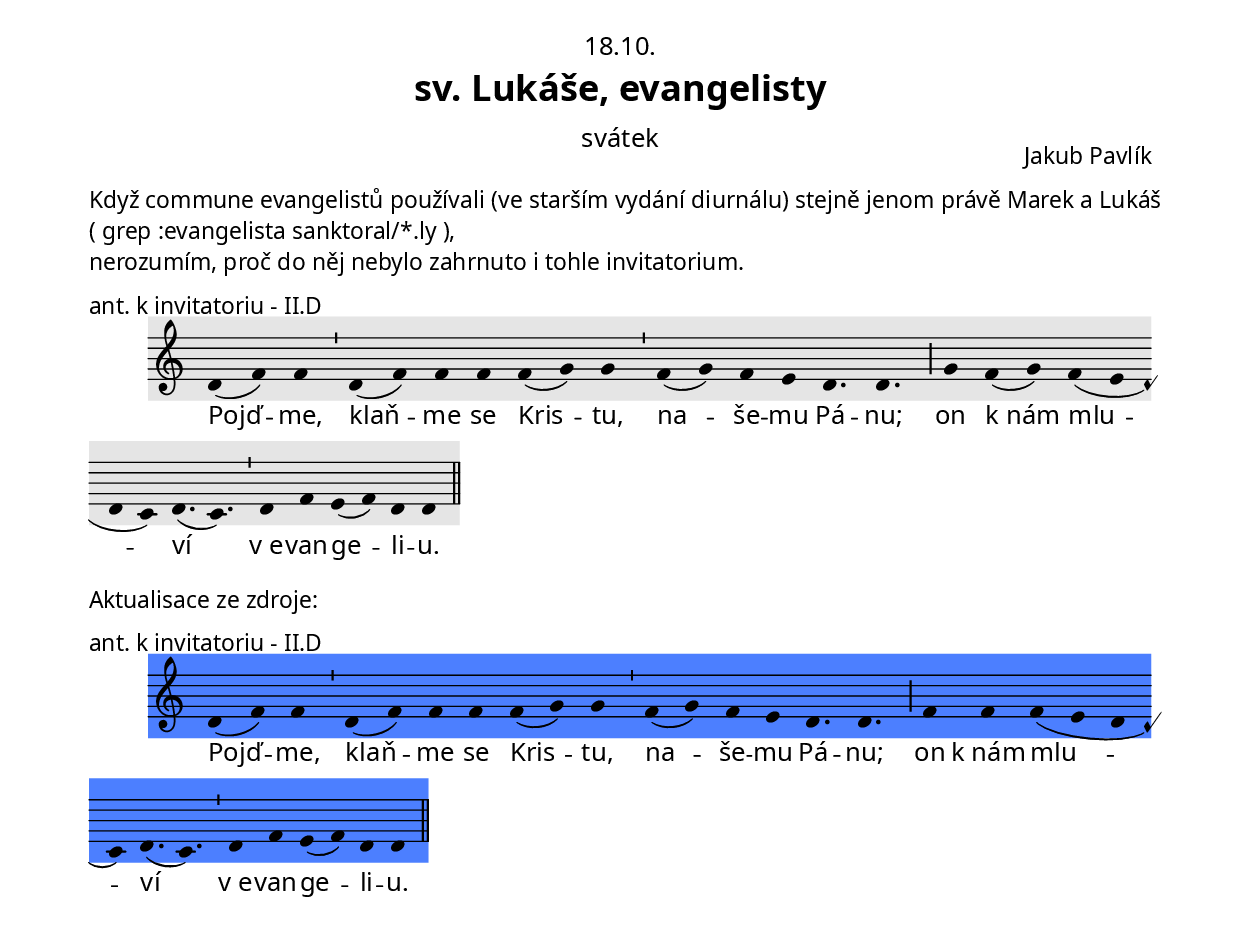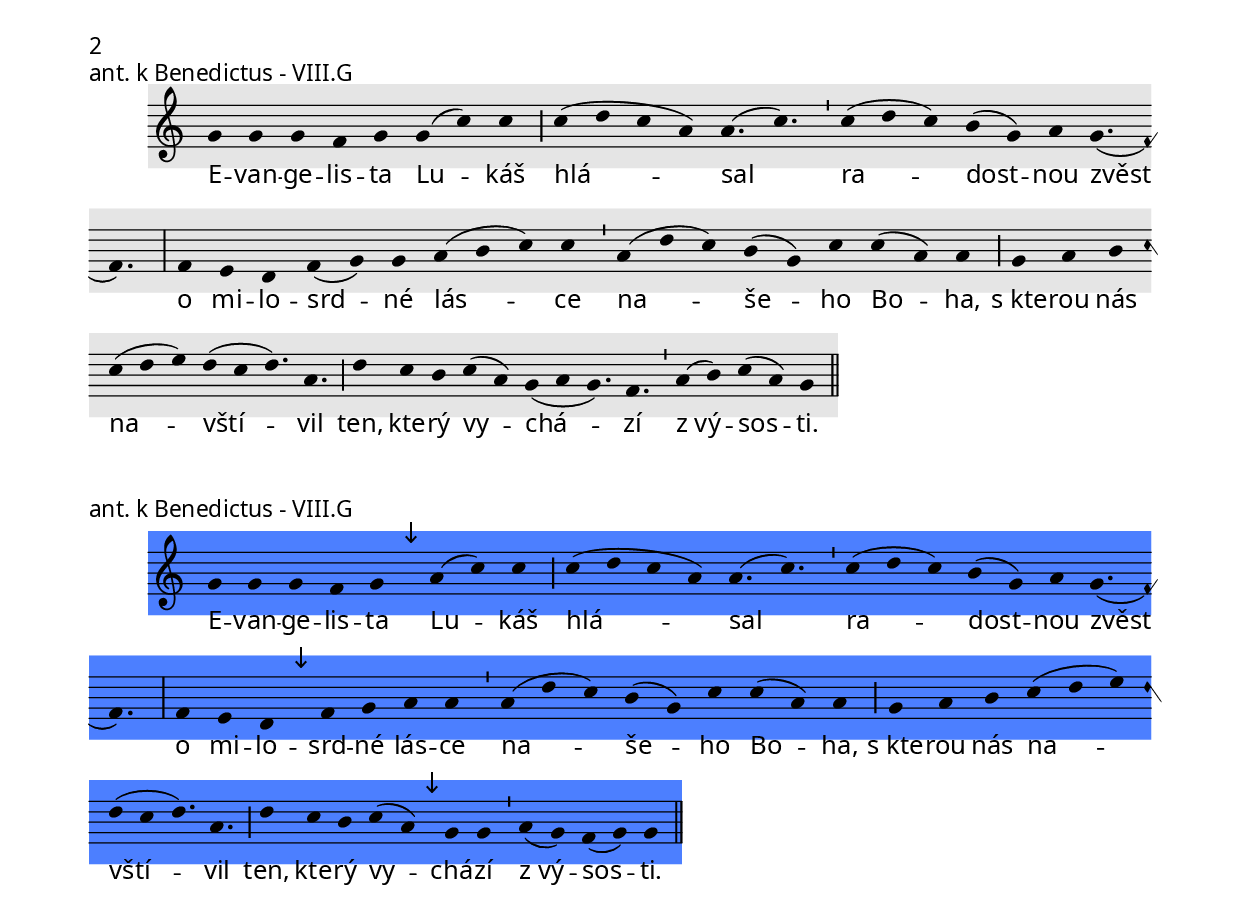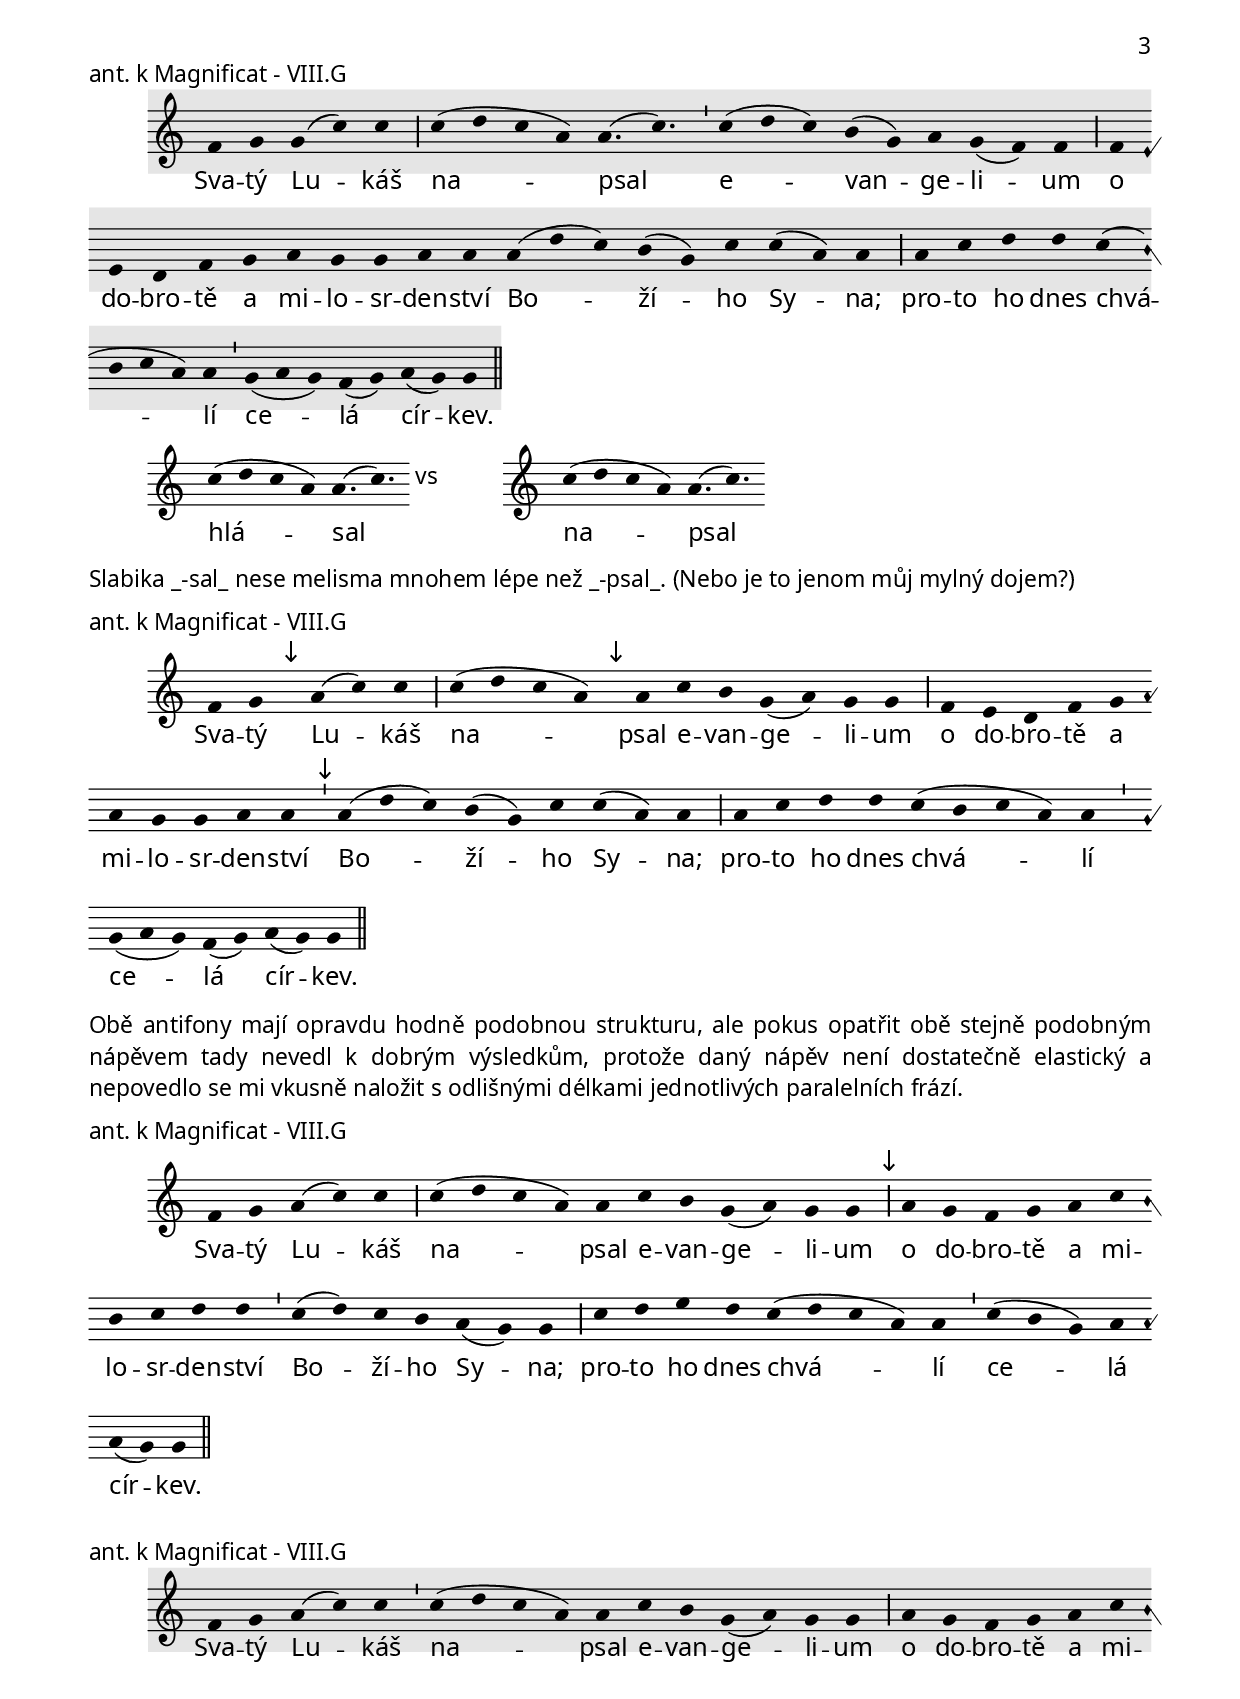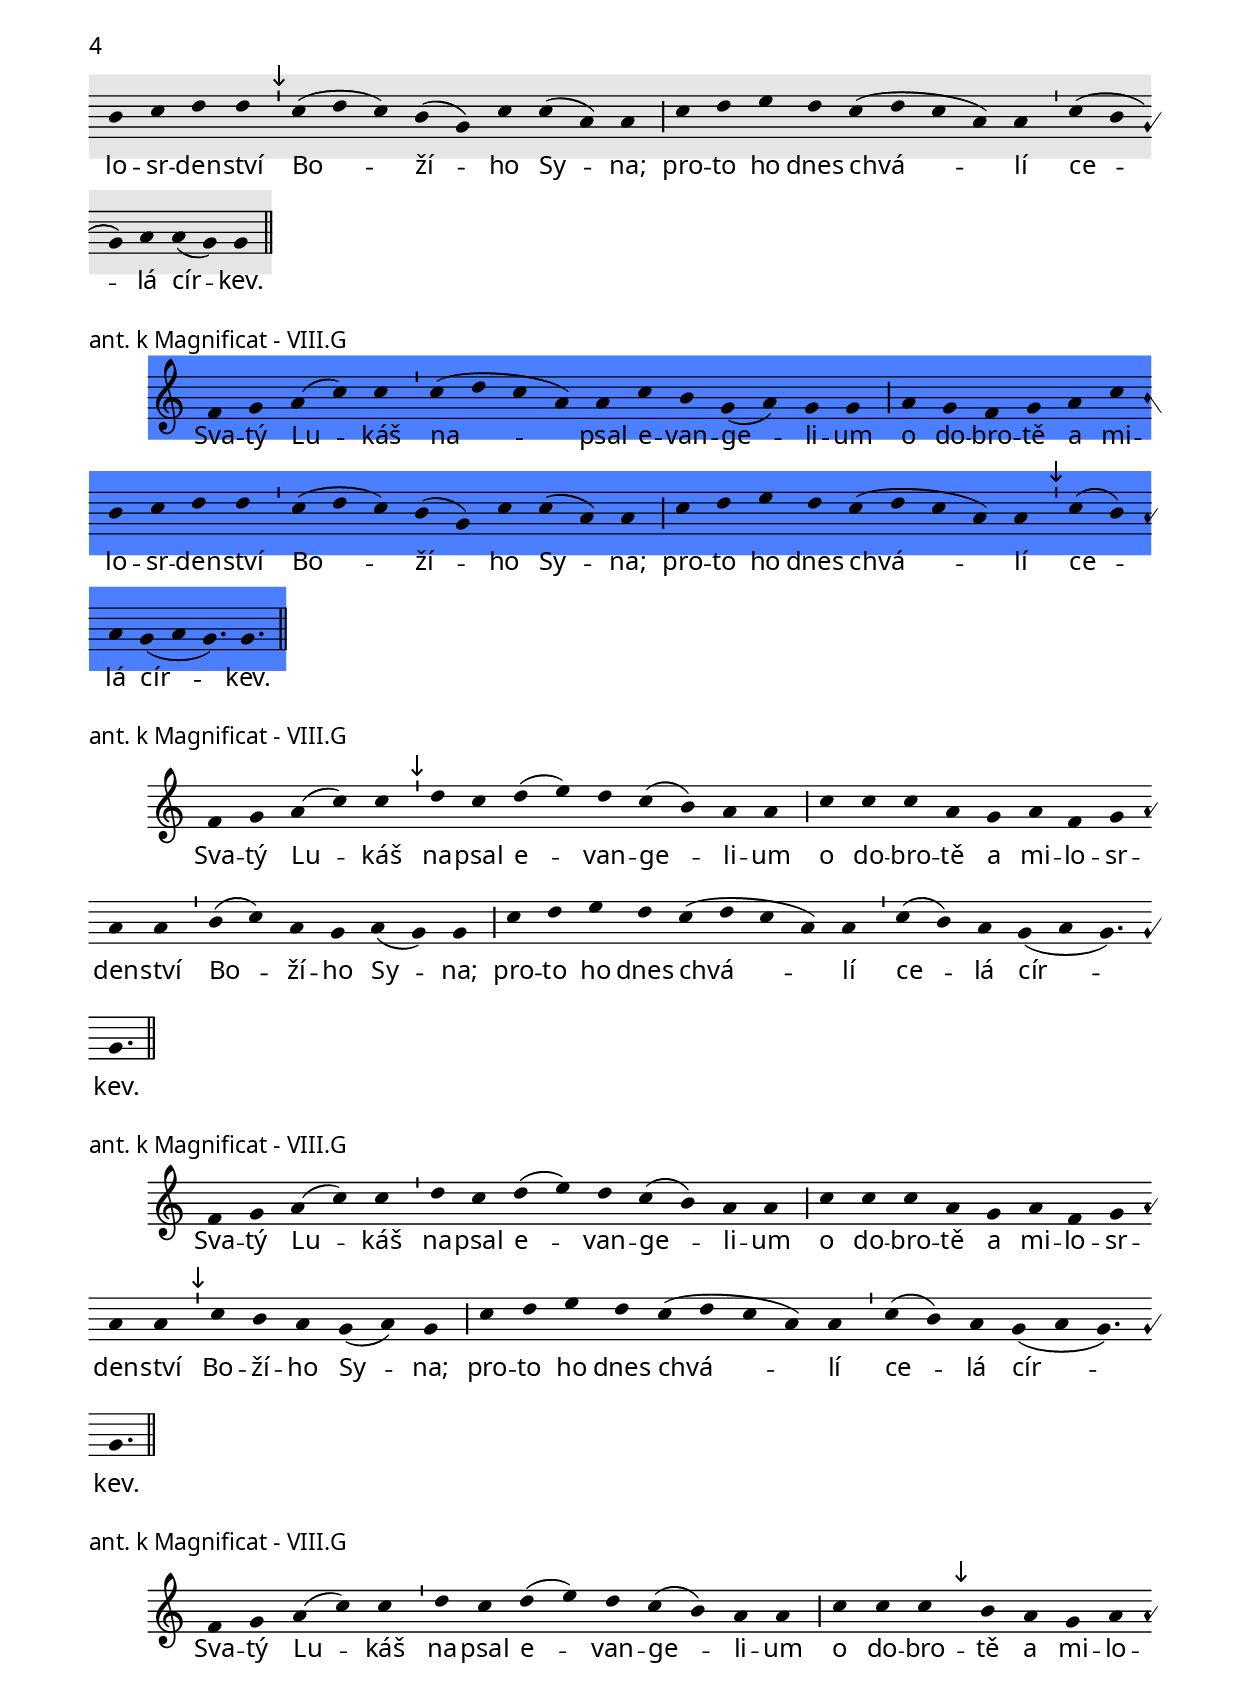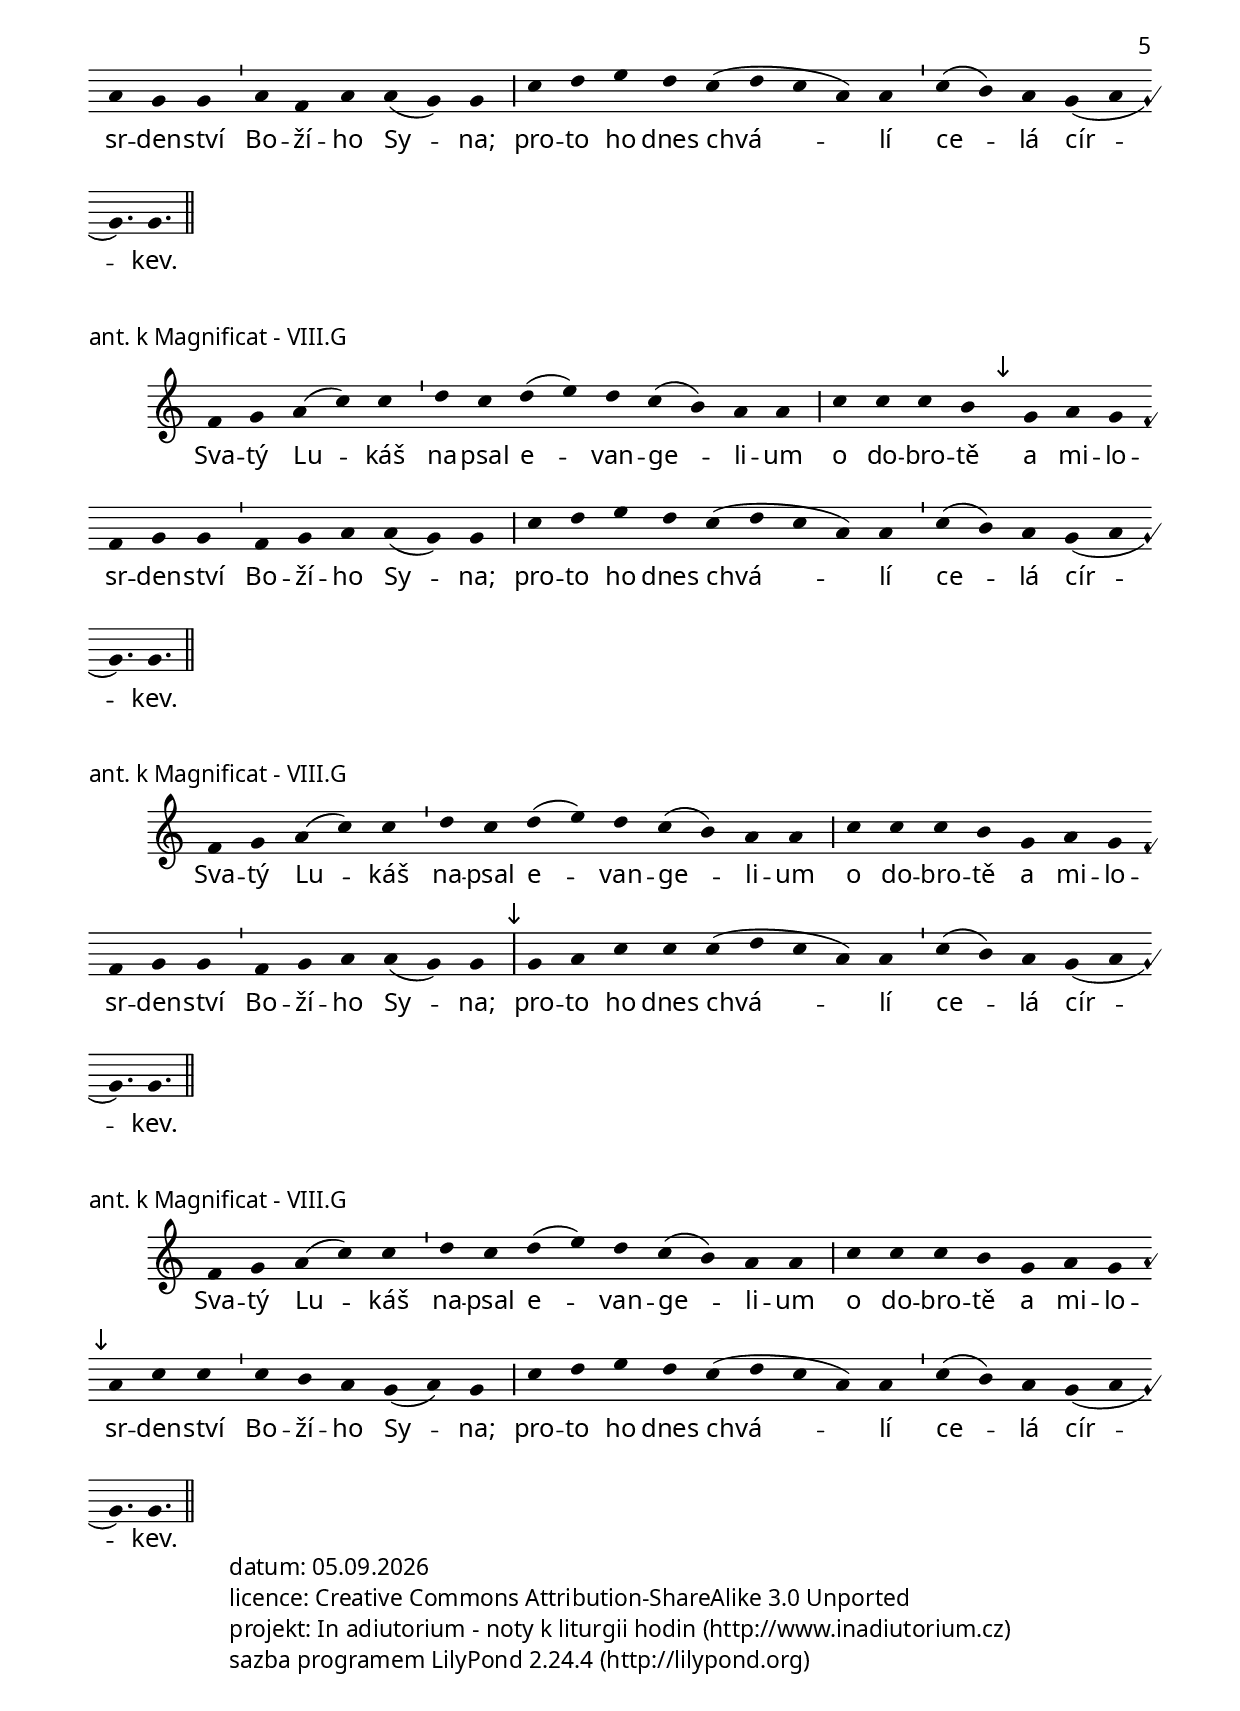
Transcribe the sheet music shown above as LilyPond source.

\version "2.15.37"

\include "../spolecne.ly"

\header {
  title = \markup\titleSvatek
            "sv. Lukáše, evangelisty"
            "svátek"
            18.10.
  composer = "Jakub Pavlík"
}

\markup\column{
  \line{Když commune evangelistů používali (ve starším vydání diurnálu) stejně jenom právě Marek a Lukáš}
  \line{( \sans{grep :evangelista sanktoral/*.ly} ),}
  \line{nerozumím, proč do něj nebylo zahrnuto i tohle invitatorium.}
}

\score {
  \relative c' {
    \zvyraznovacSedy
    \choralniRezim
    d4( f) f \barMin
    d( f) f f f( g) g \barMin f( g) f e d4. d \barMaior
    g4 f( g) f( e d c) d4.( c) \barMin d4 f e( f) d d \barFinalis
  }
  \addlyrics {
    Pojď -- me, klaň -- me se Kris -- tu, na -- še -- mu Pá -- nu;
    on k_nám mlu -- ví v_e -- van -- ge -- li -- u.
  }
  \header {
    quid = "ant. k invitatoriu"
    modus = "II"
    differentia = "D"
    psalmus = ""
    id = "invit"
    fons = "evangelista Marek, 25.4."
    fial = "sanktoral/0425marek.ly#invit?-aleluja"
    piece = \markup {\sestavTitulekBezZalmu}
  }
}

\markup\aktualisace

\score {
  \relative c' {
    \zvyraznovacModry
    \choralniRezim
    d4( f) f \barMin
    d( f) f f f( g) g \barMin f( g) f e d4. d \barMaior
    f4 f f( e d c) d4.( c) \barMin d4 f e( f) d d \barFinalis
  }
  \addlyrics {
    Pojď -- me, klaň -- me se Kris -- tu, na -- še -- mu Pá -- nu;
    on k_nám mlu -- ví v_e -- van -- ge -- li -- u.
  }
  \header {
    quid = "ant. k invitatoriu"
    modus = "II"
    differentia = "D"
    psalmus = ""
    id = "invit"
    fons = "evangelista Marek, 25.4."
    fial = "sanktoral/0425marek.ly#invit?-aleluja"
    piece = \markup {\sestavTitulekBezZalmu}
  }
}

\pageBreak

\score {
  \relative c'' {
    \zvyraznovacSedy
    \choralniRezim
    g4 g g f g g( c) c \barMaior
    c( d c a) a4.( c) \barMin c4( d c) b( g) a g4.( f) \barMax
    f4 e d f( g) g a( b c) c \barMin a( d c) b( g) c c( a) a \barMaior
    g a b c( d e) d( c d4.) a \barMaior
    d4 c b c( a) g( a g4.) f \barMin  a4( b) c( a) g \barFinalis
  }
  \addlyrics {
    E -- van -- ge -- lis -- ta Lu -- káš
    hlá -- sal ra -- dost -- nou zvěst
    o mi -- lo -- srd -- né lás -- ce na -- še -- ho Bo -- ha,
    s_kte -- rou nás na -- vští -- vil
    ten, kte -- rý vy -- chá -- zí z_vý -- sos -- ti.
  }
  \header {
    quid = "ant. k Benedictus"
    modus = "VIII" % std. rozsah modu VIII opousti az v zaveru
    differentia = "G"
    psalmus = ""
    id = "aben"
    piece = \markup {\sestavTitulekBezZalmu}
  }
}

\score {
  \relative c'' {
    \zvyraznovacModry
    \choralniRezim
    g4 g g f g \mark\sipka a( c) c \barMaior
    c( d c a) a4.( c) \barMin c4( d c) b( g) a g4.( f) \barMax
    f4 e d \mark\sipka f g a a \barMin a( d c) b( g) c c( a) a \barMaior
    g a b c( d e) d( c d4.) a \barMaior
    d4 c b c( a) \mark\sipka g g \barMin  a4( g) f( g) g \barFinalis
  }
  \addlyrics {
    E -- van -- ge -- lis -- ta Lu -- káš
    hlá -- sal ra -- dost -- nou zvěst
    o mi -- lo -- srd -- né lás -- ce na -- še -- ho Bo -- ha,
    s_kte -- rou nás na -- vští -- vil
    ten, kte -- rý vy -- chá -- zí z_vý -- sos -- ti.
  }
  \header {
    quid = "ant. k Benedictus"
    modus = "VIII" % std. rozsah modu VIII opousti az v zaveru
    differentia = "G"
    psalmus = ""
    id = "aben"
    piece = \markup {\sestavTitulekBezZalmu}
  }
}

\pageBreak

\score {
  \relative c' {
    \zvyraznovacSedy
    \choralniRezim
    f4 g g( c) c \barMaior c( d c a) a4.( c) \barMin c4( d c) b( g) a g( f) f \barMaior
    f e d f g a g g a a a( d c) b( g) c c( a) a \barMaior
    a c d d c( b c a) a \barMin g( a g) f( g) a( g) g \barFinalis
  }
  \addlyrics {
    Sva -- tý Lu -- káš na -- psal e -- van -- ge -- li -- um
    o do -- bro -- tě a mi -- lo -- sr -- den -- ství Bo -- ží -- ho Sy -- na;
    pro -- to ho dnes chvá -- lí ce -- lá cír -- kev.
  }
  \header {
    quid = "ant. k Magnificat"
    modus = "VIII"
    differentia = "G"
    psalmus = ""
    id = "amag"
    piece = \markup {\sestavTitulekBezZalmu}
  }
}

\markup\justify{
  \score{
    \relative c'' { \choralniRezim c4( d c a) a4.( c) }
    \addlyrics { hlá -- sal }
  }
  vs
  \score{
    \relative c'' { \choralniRezim c4( d c a) a4.( c) }
    \addlyrics { na -- psal }
  }
}
\markup\justify{
  Slabika _-sal_ nese melisma mnohem lépe než _-psal_.
  (Nebo je to jenom můj mylný dojem?)
}

\score {
  \relative c' {
    \choralniRezim
    f4 g \mark\sipka a( c) c \barMaior c( d c a) 	\mark\sipka a c b g( a) g g \barMaior
    f e d f g a g g a a \mark\sipka \barMin a( d c) b( g) c c( a) a \barMaior
    a c d d c( b c a) a \barMin g( a g) f( g) a( g) g \barFinalis
  }
  \addlyrics {
    Sva -- tý Lu -- káš na -- psal e -- van -- ge -- li -- um
    o do -- bro -- tě a mi -- lo -- sr -- den -- ství Bo -- ží -- ho Sy -- na;
    pro -- to ho dnes chvá -- lí ce -- lá cír -- kev.
  }
  \header {
    quid = "ant. k Magnificat"
    modus = "VIII"
    differentia = "G"
    psalmus = ""
    id = "amag"
    piece = \markup {\sestavTitulekBezZalmu}
  }
}

\markup\justify{
  Obě antifony mají opravdu hodně podobnou strukturu,
  ale pokus opatřit obě stejně podobným nápěvem tady nevedl k dobrým výsledkům,
  protože daný nápěv není dostatečně elastický a nepovedlo se mi vkusně
  naložit s odlišnými délkami jednotlivých paralelních frází.
}

\score {
  \relative c' {
    \choralniRezim
    f4 g a( c) c \barMaior
    c( d c a) a c b g( a) g g \barMaior
    \mark\sipka a g f g a c b c d d \barMin
    c( d) c b a( g) g \barMaior
    c d e d c( d c a) a \barMin
    c( b g) a a( g) g \barFinalis
  }
  \addlyrics {
    Sva -- tý Lu -- káš
    na -- psal e -- van -- ge -- li -- um
    o do -- bro -- tě a mi -- lo -- sr -- den -- ství
    Bo -- ží -- ho Sy -- na;
    pro -- to ho dnes chvá -- lí
    ce -- lá cír -- kev.
  }
  \header {
    quid = "ant. k Magnificat"
    modus = "VIII"
    differentia = "G"
    psalmus = ""
    id = "amag"
    piece = \markup {\sestavTitulekBezZalmu}
  }
}

\score {
  \relative c' {
    \zvyraznovacSedy
    \choralniRezim
    f4 g a( c) c \barMin
    c( d c a) a c b g( a) g g \barMaior
    a g f g a c b c d d \barMin
    \mark\sipka c( d c) b( g) c c( a) a \barMaior
    c d e d c( d c a) a \barMin
    c( b g) a a( g) g \barFinalis
  }
  \addlyrics {
    Sva -- tý Lu -- káš
    na -- psal e -- van -- ge -- li -- um
    o do -- bro -- tě a mi -- lo -- sr -- den -- ství
    Bo -- ží -- ho Sy -- na;
    pro -- to ho dnes chvá -- lí
    ce -- lá cír -- kev.
  }
  \header {
    quid = "ant. k Magnificat"
    modus = "VIII"
    differentia = "G"
    psalmus = ""
    id = "amag"
    piece = \markup {\sestavTitulekBezZalmu}
  }
}

\score {
  \relative c' {
    \zvyraznovacModry
    \choralniRezim
    f4 g a( c) c \barMin
    c( d c a) a c b g( a) g g \barMaior
    a g f g a c b c d d \barMin
    c( d c) b( g) c c( a) a \barMaior
    c d e d c( d c a) a \barMin
    \mark\sipka c( b) a g( a g4.) g \barFinalis
  }
  \addlyrics {
    Sva -- tý Lu -- káš
    na -- psal e -- van -- ge -- li -- um
    o do -- bro -- tě a mi -- lo -- sr -- den -- ství
    Bo -- ží -- ho Sy -- na;
    pro -- to ho dnes chvá -- lí
    ce -- lá cír -- kev.
  }
  \header {
    quid = "ant. k Magnificat"
    modus = "VIII"
    differentia = "G"
    psalmus = ""
    id = "amag"
    piece = \markup {\sestavTitulekBezZalmu}
  }
}

\score {
  \relative c' {
    \choralniRezim
    f4 g a( c) c \barMin
    \mark\sipka d c d( e) d c( b) a a \barMaior
    c c c a g a f g a a \barMin
    b( c) a g a( g) g \barMaior
    c d e d c( d c a) a \barMin
    c( b) a g( a g4.) g \barFinalis
  }
  \addlyrics {
    Sva -- tý Lu -- káš
    na -- psal e -- van -- ge -- li -- um
    o do -- bro -- tě a mi -- lo -- sr -- den -- ství
    Bo -- ží -- ho Sy -- na;
    pro -- to ho dnes chvá -- lí
    ce -- lá cír -- kev.
  }
  \header {
    quid = "ant. k Magnificat"
    modus = "VIII"
    differentia = "G"
    psalmus = ""
    id = "amag"
    piece = \markup {\sestavTitulekBezZalmu}
  }
}

\score {
  \relative c' {
    \choralniRezim
    f4 g a( c) c \barMin
    d c d( e) d c( b) a a \barMaior
    c c c a g a f g a a \barMin
    \mark\sipka c b a g( a) g \barMaior
    c d e d c( d c a) a \barMin
    c( b) a g( a g4.) g \barFinalis
  }
  \addlyrics {
    Sva -- tý Lu -- káš
    na -- psal e -- van -- ge -- li -- um
    o do -- bro -- tě a mi -- lo -- sr -- den -- ství
    Bo -- ží -- ho Sy -- na;
    pro -- to ho dnes chvá -- lí
    ce -- lá cír -- kev.
  }
  \header {
    quid = "ant. k Magnificat"
    modus = "VIII"
    differentia = "G"
    psalmus = ""
    id = "amag"
    piece = \markup {\sestavTitulekBezZalmu}
  }
}

\score {
  \relative c' {
    \choralniRezim
    f4 g a( c) c \barMin
    d c d( e) d c( b) a a \barMaior
    c c c \mark\sipka b a g a a g g \barMin
    a f a a( g) g \barMaior
    c d e d c( d c a) a \barMin
    c( b) a g( a g4.) g \barFinalis
  }
  \addlyrics {
    Sva -- tý Lu -- káš
    na -- psal e -- van -- ge -- li -- um
    o do -- bro -- tě a mi -- lo -- sr -- den -- ství
    Bo -- ží -- ho Sy -- na;
    pro -- to ho dnes chvá -- lí
    ce -- lá cír -- kev.
  }
  \header {
    quid = "ant. k Magnificat"
    modus = "VIII"
    differentia = "G"
    psalmus = ""
    id = "amag"
    piece = \markup {\sestavTitulekBezZalmu}
  }
}

\score {
  \relative c' {
    \choralniRezim
    f4 g a( c) c \barMin
    d c d( e) d c( b) a a \barMaior
    c c c b \mark\sipka g a g f g g \barMin
    f g a a( g) g \barMaior
    c d e d c( d c a) a \barMin
    c( b) a g( a g4.) g \barFinalis
  }
  \addlyrics {
    Sva -- tý Lu -- káš
    na -- psal e -- van -- ge -- li -- um
    o do -- bro -- tě a mi -- lo -- sr -- den -- ství
    Bo -- ží -- ho Sy -- na;
    pro -- to ho dnes chvá -- lí
    ce -- lá cír -- kev.
  }
  \header {
    quid = "ant. k Magnificat"
    modus = "VIII"
    differentia = "G"
    psalmus = ""
    id = "amag"
    piece = \markup {\sestavTitulekBezZalmu}
  }
}

\score {
  \relative c' {
    \choralniRezim
    f4 g a( c) c \barMin
    d c d( e) d c( b) a a \barMaior
    c c c b g a g f g g \barMin
    f g a a( g) g \barMax
    \mark\sipka g a c c c( d c a) a \barMin
    c( b) a g( a g4.) g \barFinalis
  }
  \addlyrics {
    Sva -- tý Lu -- káš
    na -- psal e -- van -- ge -- li -- um
    o do -- bro -- tě a mi -- lo -- sr -- den -- ství
    Bo -- ží -- ho Sy -- na;
    pro -- to ho dnes chvá -- lí
    ce -- lá cír -- kev.
  }
  \header {
    quid = "ant. k Magnificat"
    modus = "VIII"
    differentia = "G"
    psalmus = ""
    id = "amag"
    piece = \markup {\sestavTitulekBezZalmu}
  }
}

\score {
  \relative c' {
    \choralniRezim
    f4 g a( c) c \barMin
    d c d( e) d c( b) a a \barMaior
    c c c b g a g \mark\sipka a c c \barMin
    c b a g( a) g \barMaior
    c d e d c( d c a) a \barMin
    c( b) a g( a g4.) g \barFinalis
  }
  \addlyrics {
    Sva -- tý Lu -- káš
    na -- psal e -- van -- ge -- li -- um
    o do -- bro -- tě a mi -- lo -- sr -- den -- ství
    Bo -- ží -- ho Sy -- na;
    pro -- to ho dnes chvá -- lí
    ce -- lá cír -- kev.
  }
  \header {
    quid = "ant. k Magnificat"
    modus = "VIII"
    differentia = "G"
    psalmus = ""
    id = "amag"
    piece = \markup {\sestavTitulekBezZalmu}
  }
}